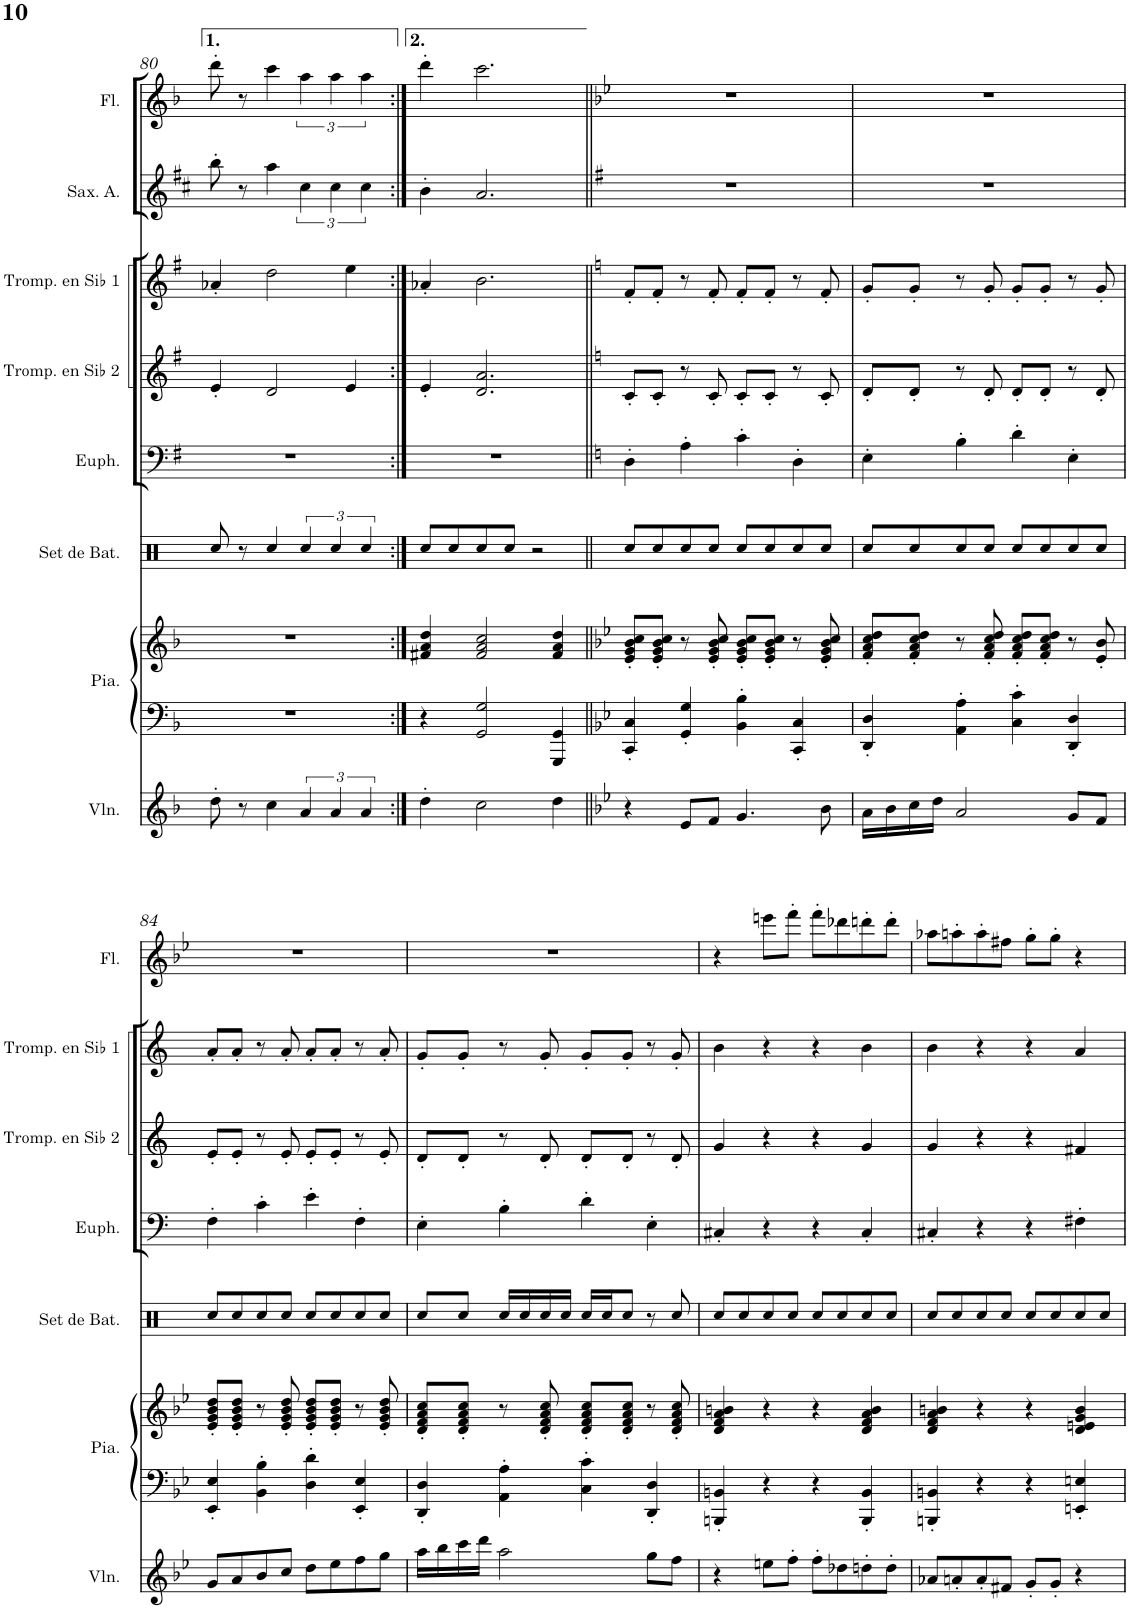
**kern	**kern	**kern	**kern	**kern	**kern	**kern	**kern
*part7	*part6	*part6	*part5	*part4	*part3	*part2	*part1
*staff8	*staff7	*staff6	*staff5	*staff4	*staff3	*staff2	*staff1
*I"Violon	*I"Piano	*	*I"Euphonium	*I"Trompette en Sib 2	*I"Trompette en Sib 1	*I"Saxophone Alto	*I"Flûte
*I'Vln.	*I'Pia.	*	*I'Euph.	*I'Tromp. en Sib 2	*I'Tromp. en Sib 1	*I'Sax. A.	*I'Fl.
!!LO:PB:g=z
*clefG2	*clefF4	*clefG2	*clefF4	*clefG2	*clefG2	*clefG2	*clefG2
*	*	*	*Trd1c2	*Trd1c2	*Trd1c2	*Trd5c9	*
*k[b-]	*k[b-]	*k[b-]	*k[f#]	*k[f#]	*k[f#]	*k[f#c#]	*k[b-]
*M4/4	*M4/4	*M4/4	*M4/4	*M4/4	*M4/4	*M4/4	*M4/4
=80	=80	=80	=80	=80	=80	=80	=80
8dd'\	1r	1r	1r	4e'/	4a-X'/	8bb'\	8ddd'\
8r	.	.	.	.	.	8r	8r
4cc\	.	.	.	2d/	2dd\	4aa\	4ccc\
6a/	.	.	.	.	.	6cc#\	6aa\
6a/	.	.	.	.	.	6cc#\	6aa\
.	.	.	.	4e/	4ee\	.	.
6a/	.	.	.	.	.	6cc#\	6aa\
=81:|!	=81:|!	=81:|!	=81:|!	=81:|!	=81:|!	=81:|!	=81:|!
4dd'\	4r	4f#X/ 4a/ 4dd/	1r	4e'/	4a-X'/	4b'\	4ddd'\
2cc\	2GG/ 2G/	2f#/ 2a/ 2cc/	.	2.d/ 2.a/	2.b\	2.a/	2.ccc\
4dd\	4GGG/ 4GG/	4f#/ 4a/ 4dd/	.	.	.	.	.
=82||	=82||	=82||	=82||	=82||	=82||	=82||	=82||
*k[b-e-]	*k[b-e-]	*k[b-e-]	*k[]	*k[]	*k[]	*k[f#]	*k[b-e-]
4r	4CC/' 4C/'	8e-/' 8g/' 8b-/' 8cc/'L	4D'\	8c'/L	8f'/L	1r	1r
.	.	8e-/' 8g/' 8b-/' 8cc/'J	.	8c'/J	8f'/J	.	.
8e-/L	4GG/' 4G/'	8r	4A'\	8r	8r	.	.
8f/J	.	8e-/' 8g/' 8b-/' 8cc/'	.	8c'/	8f'/	.	.
4.g/	4BB-\' 4B-\'	8e-/' 8g/' 8b-/' 8cc/'L	4c'\	8c'/L	8f'/L	.	.
.	.	8e-/' 8g/' 8b-/' 8cc/'J	.	8c'/J	8f'/J	.	.
.	4CC/' 4C/'	8r	4D'\	8r	8r	.	.
8b-\	.	8e-/' 8g/' 8b-/' 8cc/'	.	8c'/	8f'/	.	.
=83	=83	=83	=83	=83	=83	=83	=83
16a\LL	4DD/' 4D/'	8f/' 8a/' 8cc/' 8dd/'L	4E'\	8d'/L	8g'/L	1r	1r
16b-\	.	.	.	.	.	.	.
16cc\	.	8f/' 8a/' 8cc/' 8dd/'J	.	8d'/J	8g'/J	.	.
16dd\JJ	.	.	.	.	.	.	.
2a/	4AA\' 4A\'	8r	4B'\	8r	8r	.	.
.	.	8f/' 8a/' 8cc/' 8dd/'	.	8d'/	8g'/	.	.
.	4C\' 4c\'	8f/' 8a/' 8cc/' 8dd/'L	4d'\	8d'/L	8g'/L	.	.
.	.	8f/' 8a/' 8cc/' 8dd/'J	.	8d'/J	8g'/J	.	.
8g/L	4DD/' 4D/'	8r	4E'\	8r	8r	.	.
8f/J	.	8e-/' 8b-/'	.	8d'/	8g'/	.	.
!!LO:LB:g=z
=84	=84	=84	=84	=84	=84	=84	=84
8g/L	4EE-/' 4E-/'	8e-/' 8g/' 8b-/' 8dd/'L	4F'\	8e'/L	8a'/L	1r	1r
8a/	.	8e-/' 8g/' 8b-/' 8dd/'J	.	8e'/J	8a'/J	.	.
8b-/	4BB-\' 4B-\'	8r	4c'\	8r	8r	.	.
8cc/J	.	8e-/' 8g/' 8b-/' 8dd/'	.	8e'/	8a'/	.	.
8dd\L	4D\' 4d\'	8e-/' 8g/' 8b-/' 8dd/'L	4e'\	8e'/L	8a'/L	.	.
8ee-\	.	8e-/' 8g/' 8b-/' 8dd/'J	.	8e'/J	8a'/J	.	.
8ff\	4EE-/' 4E-/'	8r	4F'\	8r	8r	.	.
8gg\J	.	8e-/' 8g/' 8b-/' 8dd/'	.	8e'/	8a'/	.	.
=85	=85	=85	=85	=85	=85	=85	=85
16aa\LL	4DD/' 4D/'	8d/' 8f/' 8a/' 8cc/'L	4E'\	8d'/L	8g'/L	1r	1r
16bb-\	.	.	.	.	.	.	.
16ccc\	.	8d/' 8f/' 8a/' 8cc/'J	.	8d'/J	8g'/J	.	.
16ddd\JJ	.	.	.	.	.	.	.
2aa\	4AA\' 4A\'	8r	4B'\	8r	8r	.	.
.	.	8d/' 8f/' 8a/' 8cc/'	.	8d'/	8g'/	.	.
.	4C\' 4c\'	8d/' 8f/' 8a/' 8cc/'L	4d'\	8d'/L	8g'/L	.	.
.	.	8d/' 8f/' 8a/' 8cc/'J	.	8d'/J	8g'/J	.	.
8gg\L	4DD/' 4D/'	8r	4E'\	8r	8r	.	.
8ff\J	.	8d/' 8f/' 8a/' 8cc/'	.	8d'/	8g'/	.	.
=86	=86	=86	=86	=86	=86	=86	=86
4r	4BBBn/' 4BBn/'	4d/ 4f/ 4a/ 4bn/	4C#X'/	4g/	4b\	1r	4r
8een\L	4r	4r	4r	4r	4r	.	8eeen\L
8ff'\J	.	.	.	.	.	.	8fff'\J
8ff'\L	4r	4r	4r	4r	4r	.	8fff'\L
8dd-X\	.	.	.	.	.	.	8ddd-X\
8ddn'\	4BBB/' 4BB/'	4d/ 4f/ 4a/ 4b/	4C#'/	4g/	4b\	.	8dddn'\
8dd'\J	.	.	.	.	.	.	8ddd'\J
=87	=87	=87	=87	=87	=87	=87	=87
8a-X/L	4BBBn/' 4BBn/'	4d/ 4f/ 4a/ 4bn/	4C#X'/	4g/	4b\	1r	8aa-X\L
8an'/	.	.	.	.	.	.	8aan'\
8a'/	4r	4r	4r	4r	4r	.	8aa'\
8f#X/J	.	.	.	.	.	.	8ff#X\J
8g'/L	4r	4r	4r	4r	4r	.	8gg'\L
8g'/J	.	.	.	.	.	.	8gg'\J
4r	4EEn/' 4En/'	4d/ 4en/ 4g/ 4b/	4F#X'\	4f#X/	4a/	.	4r
=	=	=	=	=	=	=	=
*-	*-	*-	*-	*-	*-	*-	*-
